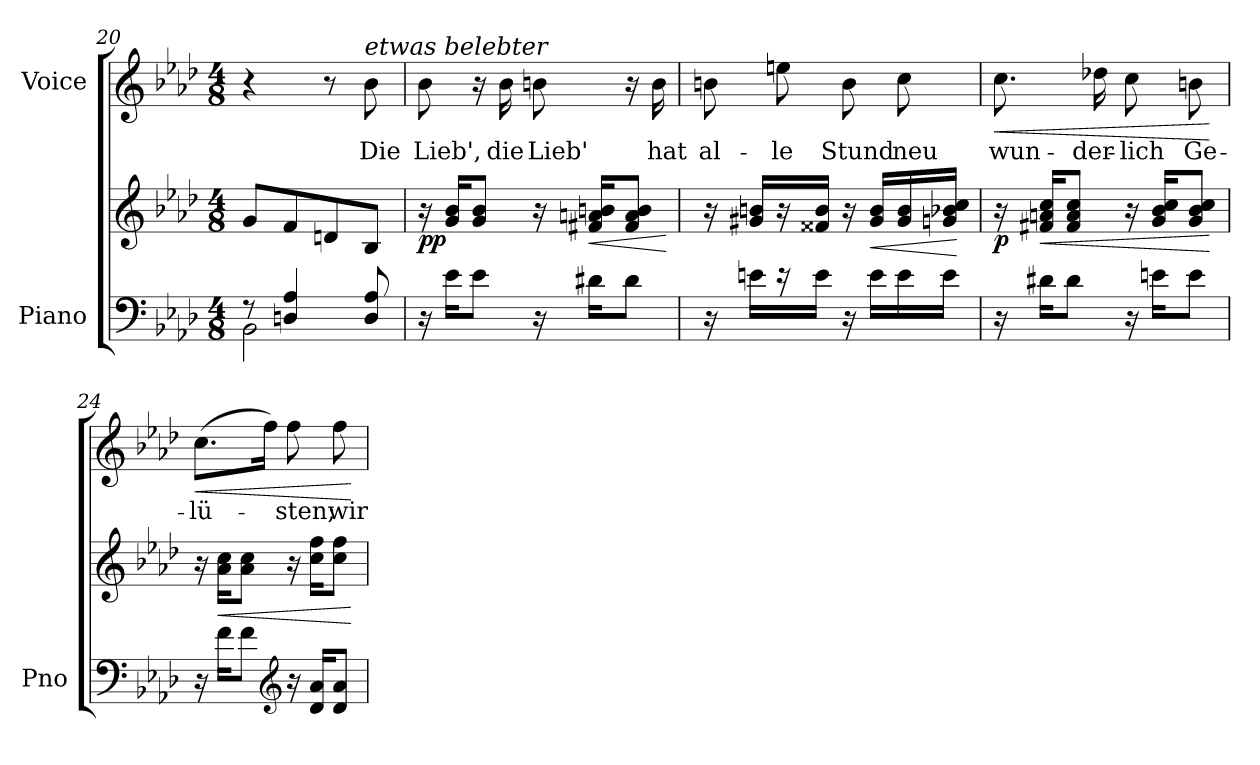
**kern	**kern	**dynam	**kern	**text	**dynam
*part2	*part2	*part2	*part1	*part1	*part1
*staff3	*staff2	*staff2/3	*staff1	*staff1	*staff1
*I"Piano	*	*	*I"Voice	*	*
*I'Pno	*	*	*	*	*
*clefF4	*clefG2	*	*clefG2	*	*
*k[b-e-a-d-]	*k[b-e-a-d-]	*	*k[b-e-a-d-]	*	*
*M4/8	*M4/8	*	*M4/8	*	*
=20	=20	=20	=20	=20	=20
*^	*	*	*	*	*
8r	2BB-\	8g/L	.	4r	.	.
4Dn/ 4A-/	.	8f/	.	.	.	.
.	.	8dn/	.	8r	.	.
!	!	!	!	!LO:TX:a:i:t=etwas belebter	!	!
!	!	!	!	!	!LO:LY:b	!
8D/ 8A-/	.	8B-/J	.	8b-\	Die	.
*v	*v	*	*	*	*	*
=21	=21	=21	=21	=21	=21
!	!	!LO:DY:b	!	!LO:LY:b	!
16r	16r	pp	8b-\	Lieb',	.
16e-\KL	16g/ 16b-/KL	.	.	.	.
8e-\J	8g/ 8b-/J	.	16r	.	.
!	!	!	!	!LO:LY:b	!
.	.	.	16b-\	die	.
!	!	!	!	!LO:LY:b	!
16r	16r	.	8bn\	Lieb'	.
!	!	!LO:HP:b	!	!	!
16d#X\KL	16f#X/ 16an/ 16bn/KL	<	.	.	.
8d#\J	8f#/ 8a/ 8b/J	.	16r	.	.
!	!	!	!	!LO:LY:b	!
.	.	.	16b\	hat	.
.	.	[	.	.	.
=22	=22	=22	=22	=22	=22
!	!	!	!	!LO:LY:b	!
16r	16r	.	8bn\	al-	.
16en\LL	16g#X/ 16bn/LL	.	.	.	.
!	!	!	!	!LO:LY:b	!
16r	16r	.	8een\	-le	.
16e\JJ	16f##X/ 16b/JJ	.	.	.	.
!	!	!	!	!LO:LY:b	!
16r	16r	.	8b\	Stund	.
!	!	!LO:HP:b	!	!	!
16e\LL	16g#/ 16b/LL	<	.	.	.
!	!	!	!	!LO:LY:b	!
16e\	16g#/ 16b/	.	8cc\	neu	.
16e\JJ	16gn/ 16b-X/ 16cc/JJ	.	.	.	.
.	.	[	.	.	.
=23	=23	=23	=23	=23	=23
!	!	!LO:DY:b	!	!LO:LY:b	!LO:HP:b
16r	16r	p	8.cc\	wun-	<
!	!	!LO:HP:b	!	!	!
16d#X\KL	16f#X/ 16an/ 16cc/KL	<	.	.	.
8d#\J	8f#/ 8a/ 8cc/J	.	.	.	.
!	!	!	!	!LO:LY:b	!
.	.	.	16dd-X\	-der-	.
!	!	!	!	!LO:LY:b	!
16r	16r	.	8cc\	-lich	.
16en\KL	16g/ 16b-/ 16cc/KL	.	.	.	.
!	!	!	!	!LO:LY:b	!
8e\J	8g/ 8b-/ 8cc/J	.	8bn\	Ge-	.
.	.	[	.	.	[
!!LO:LB:g=z
=24	=24	=24	=24	=24	=24
!	!	!	!	!LO:LY:b	!LO:HP:b
16r	16r	.	(8.cc\L	-lü-	<
!	!	!LO:HP:b	!	!	!
16f\KL	16a-\ 16cc\KL	<	.	.	.
8f\J	8a-\ 8cc\J	.	.	.	.
.	.	.	16ff\Jk)	.	.
*clefG2	*	*	*	*	*
!	!	!	!	!LO:LY:b	!
16r	16r	.	8ff\	-sten;	.
16d-/ 16a-/KL	16cc\ 16ff\KL	.	.	.	.
!	!	!	!	!LO:LY:b	!
8d-/ 8a-/J	8cc\ 8ff\J	.	8ff\	wir	.
.	.	[	.	.	[
=	=	=	=	=	=
*-	*-	*-	*-	*-	*-
